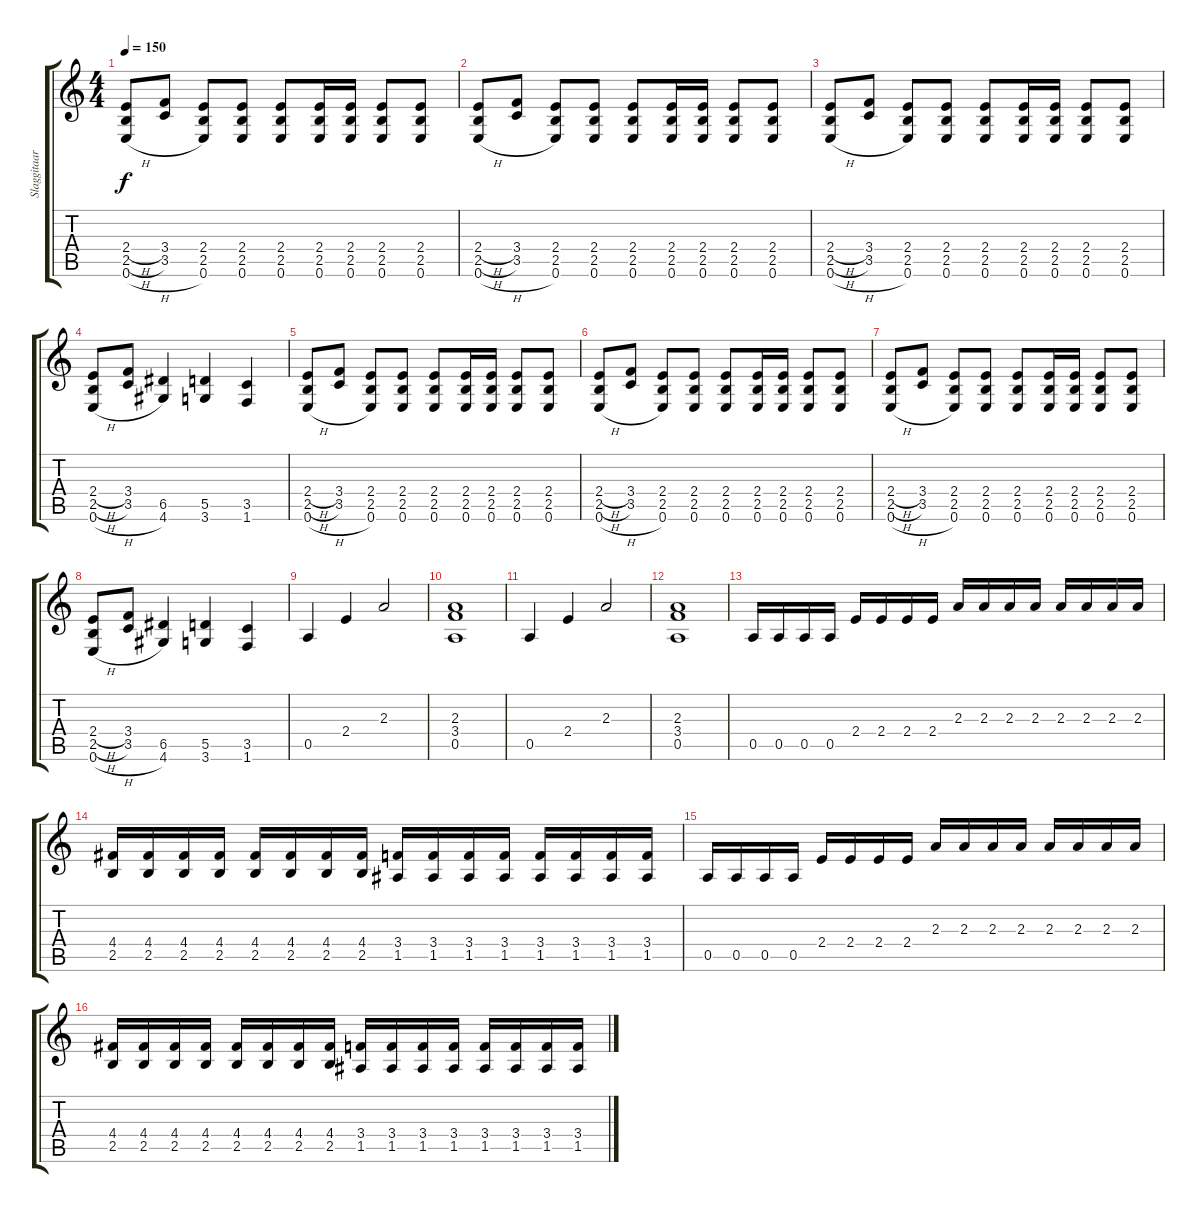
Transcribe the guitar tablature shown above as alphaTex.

\track ("Slaggitaar 1" "Slaggitaar") {instrument distortionguitar}
\staff {score tabs}
\tuning (E4 B3 G3 D3 A2 E2) {hide}
\ts (4 4)
\tempo 150
\clef g2
\ks c
(2.4{h} 2.5{h} 0.6{h}).8{dy f} (3.4 3.5).8 (2.4 2.5 0.6).8 (2.4 2.5 0.6).8 (2.4 2.5 0.6).8 (2.4 2.5 0.6).16 (2.4 2.5 0.6).16 (2.4 2.5 0.6).8 (2.4 2.5 0.6).8 |
(2.4{h} 2.5{h} 0.6{h}).8 (3.4 3.5).8 (2.4 2.5 0.6).8 (2.4 2.5 0.6).8 (2.4 2.5 0.6).8 (2.4 2.5 0.6).16 (2.4 2.5 0.6).16 (2.4 2.5 0.6).8 (2.4 2.5 0.6).8 |
(2.4{h} 2.5{h} 0.6{h}).8 (3.4 3.5).8 (2.4 2.5 0.6).8 (2.4 2.5 0.6).8 (2.4 2.5 0.6).8 (2.4 2.5 0.6).16 (2.4 2.5 0.6).16 (2.4 2.5 0.6).8 (2.4 2.5 0.6).8 |
(2.4{h} 2.5{h} 0.6{h}).8 (3.4 3.5).8 (6.5 4.6).4 (5.5 3.6).4 (3.5 1.6).4 |
(2.4{h} 2.5{h} 0.6{h}).8 (3.4 3.5).8 (2.4 2.5 0.6).8 (2.4 2.5 0.6).8 (2.4 2.5 0.6).8 (2.4 2.5 0.6).16 (2.4 2.5 0.6).16 (2.4 2.5 0.6).8 (2.4 2.5 0.6).8 |
(2.4{h} 2.5{h} 0.6{h}).8 (3.4 3.5).8 (2.4 2.5 0.6).8 (2.4 2.5 0.6).8 (2.4 2.5 0.6).8 (2.4 2.5 0.6).16 (2.4 2.5 0.6).16 (2.4 2.5 0.6).8 (2.4 2.5 0.6).8 |
(2.4{h} 2.5{h} 0.6{h}).8 (3.4 3.5).8 (2.4 2.5 0.6).8 (2.4 2.5 0.6).8 (2.4 2.5 0.6).8 (2.4 2.5 0.6).16 (2.4 2.5 0.6).16 (2.4 2.5 0.6).8 (2.4 2.5 0.6).8 |
(2.4{h} 2.5{h} 0.6{h}).8 (3.4 3.5).8 (6.5 4.6).4 (5.5 3.6).4 (3.5 1.6).4 |
0.5.4 2.4.4 2.3.2 |
(2.3 3.4 0.5).1 |
0.5.4 2.4.4 2.3.2 |
(2.3 3.4 0.5).1 |
0.5.16 0.5.16 0.5.16 0.5.16 2.4.16 2.4.16 2.4.16 2.4.16 2.3.16 2.3.16 2.3.16 2.3.16 2.3.16 2.3.16 2.3.16 2.3.16 |
(4.4 2.5).16 (4.4 2.5).16 (4.4 2.5).16 (4.4 2.5).16 (4.4 2.5).16 (4.4 2.5).16 (4.4 2.5).16 (4.4 2.5).16 (3.4 1.5).16 (3.4 1.5).16 (3.4 1.5).16 (3.4 1.5).16 (3.4 1.5).16 (3.4 1.5).16 (3.4 1.5).16 (3.4 1.5).16 |
0.5.16 0.5.16 0.5.16 0.5.16 2.4.16 2.4.16 2.4.16 2.4.16 2.3.16 2.3.16 2.3.16 2.3.16 2.3.16 2.3.16 2.3.16 2.3.16 |
(4.4 2.5).16 (4.4 2.5).16 (4.4 2.5).16 (4.4 2.5).16 (4.4 2.5).16 (4.4 2.5).16 (4.4 2.5).16 (4.4 2.5).16 (3.4 1.5).16 (3.4 1.5).16 (3.4 1.5).16 (3.4 1.5).16 (3.4 1.5).16 (3.4 1.5).16 (3.4 1.5).16 (3.4 1.5).16
